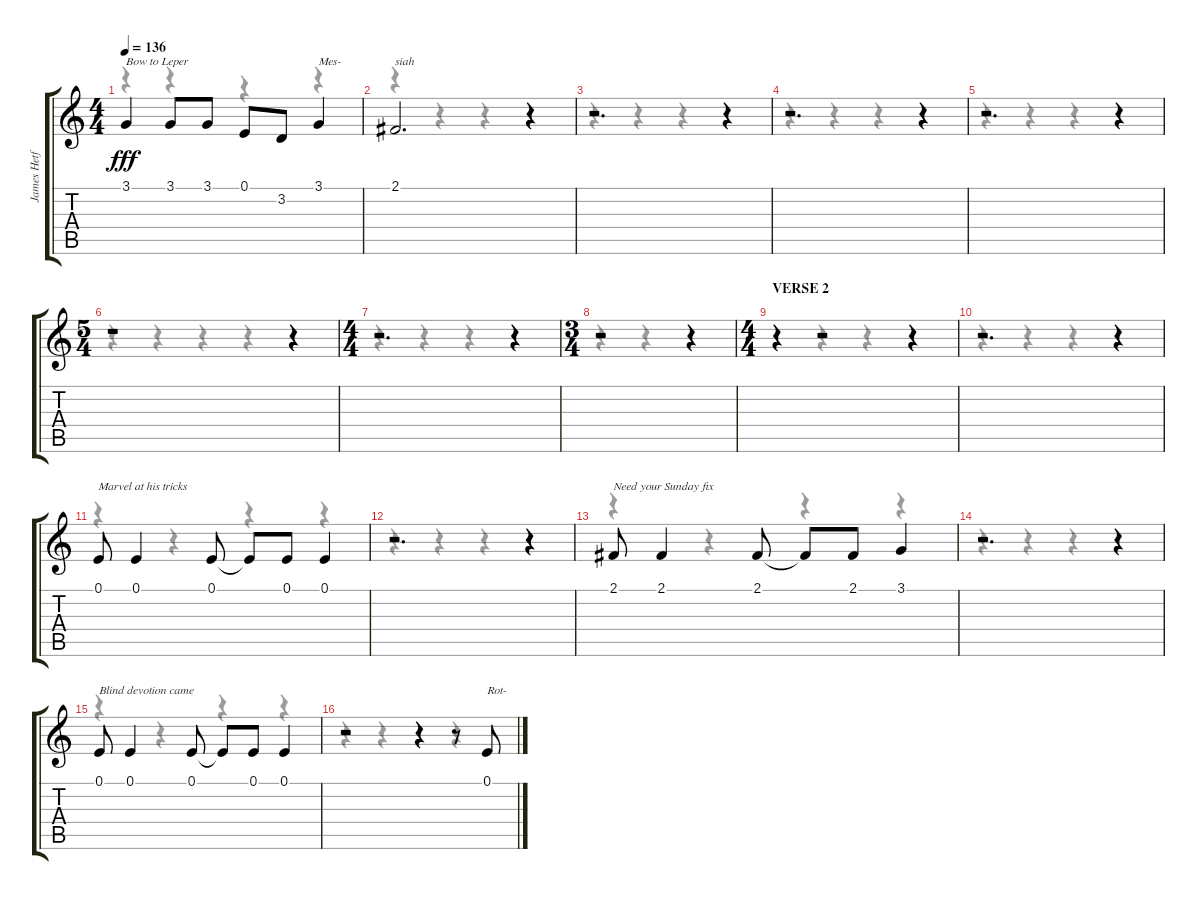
\track ("James Hetfield (Vocals)" "James Hetf") {instrument baritonesax}
\staff {score tabs}
\tuning (E4 B3 G3 D3 A2 E2) {hide}
\voice
\ts (4 4)
\tempo 136
\clef g2
\ks c
3.1.4{txt "Bow to Leper" dy fff} 3.1.8 3.1.8 0.1.8 3.2.8 3.1.4{txt "Mes-"} |
2.1.2{d txt "siah"} r.4 |
r.2{d} r.4 |
r.2{d} r.4 |
r.2{d} r.4 |
\ts (5 4)
r.1 r.4 |
\ts (4 4)
r.2{d} r.4 |
\ts (3 4)
r.2 r.4 |
\ts (4 4)
\section ("" "VERSE 2")
r.4 r.2 r.4 |
r.2{d} r.4 |
0.1.8{txt "Marvel at his tricks"} 0.1.4 0.1.8 0.1{t}.8 0.1.8 0.1.4 |
r.2{d} r.4 |
2.1.8{txt "Need your Sunday fix"} 2.1.4 2.1.8 2.1{t}.8 2.1.8 3.1.4 |
r.2{d} r.4 |
0.1.8{txt "Blind devotion came"} 0.1.4 0.1.8 0.1{t}.8 0.1.8 0.1.4 |
r.2 r.4 r.8 0.1.8{txt "Rot-"}
\voice
\clef g2
\ottava regular
\simile none
\ks c
r.4{dy f} r.4 r.4 r.4 |
r.4 r.4 r.4 r.4 |
r.4 r.4 r.4 r.4 |
r.4 r.4 r.4 r.4 |
r.4 r.4 r.4 r.4 |
r.4 r.4 r.4 r.4 r.4 |
r.4 r.4 r.4 r.4 |
r.4 r.4 r.4 |
r.4 r.4 r.4 r.4 |
r.4 r.4 r.4 r.4 |
r.4 r.4 r.4 r.4 |
r.4 r.4 r.4 r.4 |
r.4 r.4 r.4 r.4 |
r.4 r.4 r.4 r.4 |
r.4 r.4 r.4 r.4 |
r.4 r.4 r.4 r.4
